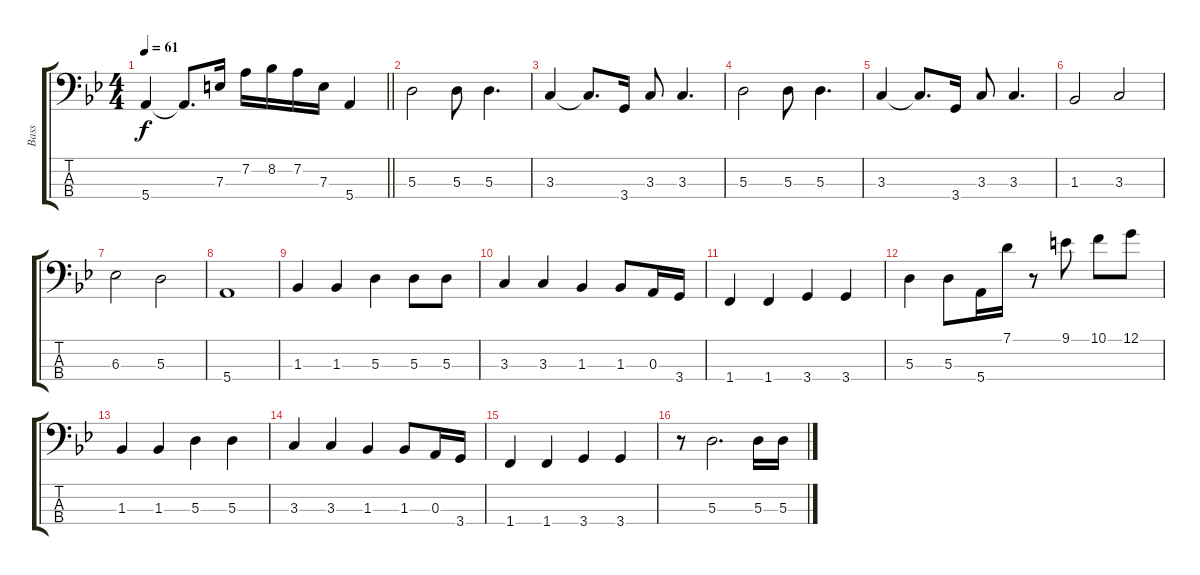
\track ("Bass" "Bass") {instrument electricbasspick}
\staff {score tabs}
\tuning (G2 D2 A1 E1) {hide}
\ts (4 4)
\tempo 61
\clef f4
\barLineRight lightlight
\ks bb
5.4.4{dy f} 5.4{t}.8{d} 7.3.16 7.2.16 8.2.16 7.2.16 7.3.16 5.4.4 |
5.3.2 5.3.8 5.3.4{d} |
3.3.4 3.3{t}.8{d} 3.4.16 3.3.8 3.3.4{d} |
5.3.2 5.3.8 5.3.4{d} |
3.3.4 3.3{t}.8{d} 3.4.16 3.3.8 3.3.4{d} |
1.3.2 3.3.2 |
6.3.2 5.3.2 |
5.4.1 |
1.3.4 1.3.4 5.3.4 5.3.8 5.3.8 |
3.3.4 3.3.4 1.3.4 1.3.8 0.3.16 3.4.16 |
1.4.4 1.4.4 3.4.4 3.4.4 |
5.3.4 5.3.8 5.4.16 7.1.16 r.8 9.1.8 10.1.8 12.1.8 |
1.3.4 1.3.4 5.3.4 5.3.4 |
3.3.4 3.3.4 1.3.4 1.3.8 0.3.16 3.4.16 |
1.4.4 1.4.4 3.4.4 3.4.4 |
r.8 5.3.2{d} 5.3.16 5.3.16
